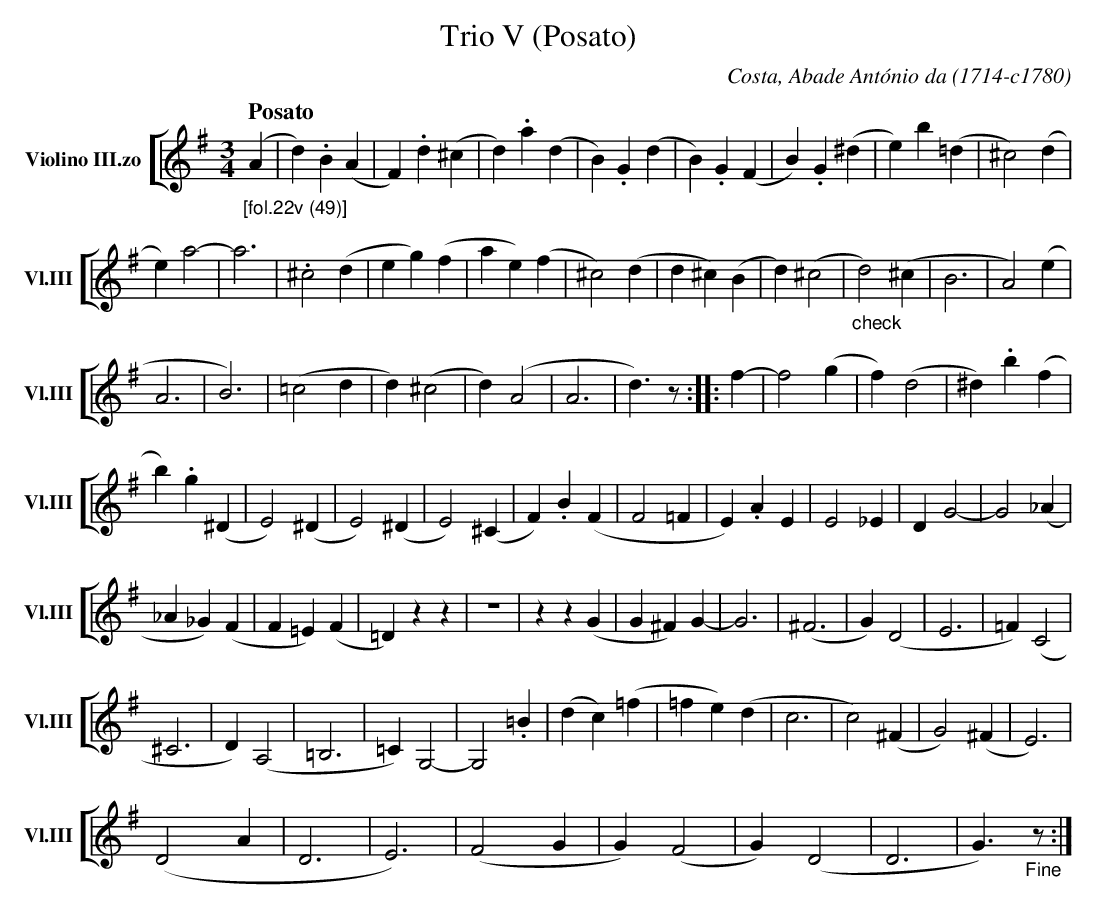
X:1
T:Trio V (Posato)
C:Costa, Abade Ant\'onio da (1714-c1780)
M:3/4
L:1/4
K:G
V: 3 clef=treble name="Violino III.zo" sname="Vl.III"
%%staves [ 3 ]
   [Q:"Posato"] "_[fol.22v (49)]" (A | d) .B (A | F) .d (^c | d) .a (d | B) .G (d | B) .G (F | B) .G (^d | e) b (=d | ^c2) (d |
e) a2- | a3 | .^c2 (d | e g) (f | a e) (f | ^c2) (d | d ^c) (B | d) (^c2 | "_check" d2) (^c | B3 | A2) (e |
A3 | B3) | (=c2 d | d) (^c2 | d) (A2 | A3 | d) > z :|: f- | f2 (g | f) (d2 | ^d) .b (f |
b) .g (^D | E2) (^D | E2) (^D | E2) (^C | F) .B (F | F2 =F | E) .A E | E2 _E | D G2- | G2 (_A |
_A _G) (F | F =E) (F | =D) z z | Z | z z (G | G ^F) G- | G3 | (^F3 | G) (D2 | E3 | =F) (C2 |
^C3 | D) (A,2 | =B,3 | =C) G,2- | G,2 .=B | (d c) (=f | =f e) (d | c3 | c2) (^F | G2) (^F | E3) |
(D2 A | D3 | E3) | (F2 G | G) (F2 | G) (D2 | D3 | G) > "_Fine" z :|
